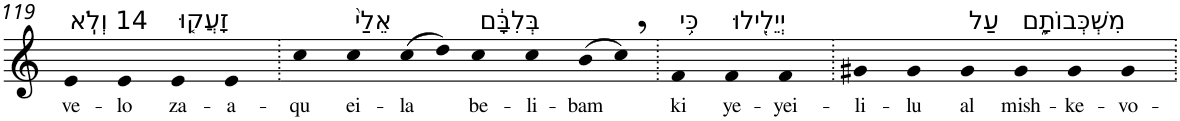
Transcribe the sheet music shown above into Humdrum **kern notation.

**kern	**text
*part1	*part1
*staff1	*staff1
*I"Piano	*
*I'Pno	*
!!LO:PB:g=z
*clefG2	*
*k[]	*
=119	=119
!LO:TX:a:t=14 וְלֹֽא	!
!	!LO:LY:b
4e	ve-
!	!LO:LY:b
4e	-lo
!LO:TX:a:t=זָעֲק֤וּ	!
!	!LO:LY:b
4e	za-
!	!LO:LY:b
4e	-a-
=120.	=120.
!	!LO:LY:b
4cc	-qu
!LO:TX:a:t=אֵלַי֙	!
!	!LO:LY:b
4cc	ei-
!	!LO:LY:b
(>8cc	-la
8dd)	.
!LO:TX:a:t=בְּלִבָּ֔ם	!
!	!LO:LY:b
4cc	be-
!	!LO:LY:b
4cc	-li-
!	!LO:LY:b
(>8b	-bam
8cc,)	.
=121.	=121.
!LO:TX:a:t=כִּ֥י	!
!	!LO:LY:b
4f	ki
!LO:TX:a:t=יְיֵלִ֖ילוּ	!
!	!LO:LY:b
4f	ye-
!	!LO:LY:b
4f	-yei-
=122.	=122.
!	!LO:LY:b
4g#X	-li-
!	!LO:LY:b
4g#	-lu
!LO:TX:a:t=עַל	!
!	!LO:LY:b
4g#	al
!LO:TX:a:t=מִשְׁכְּבוֹתָ֑ם	!
!	!LO:LY:b
4g#	mish-
!	!LO:LY:b
4g#	-ke-
!	!LO:LY:b
4g#	-vo-
=.	=.
*-	*-
